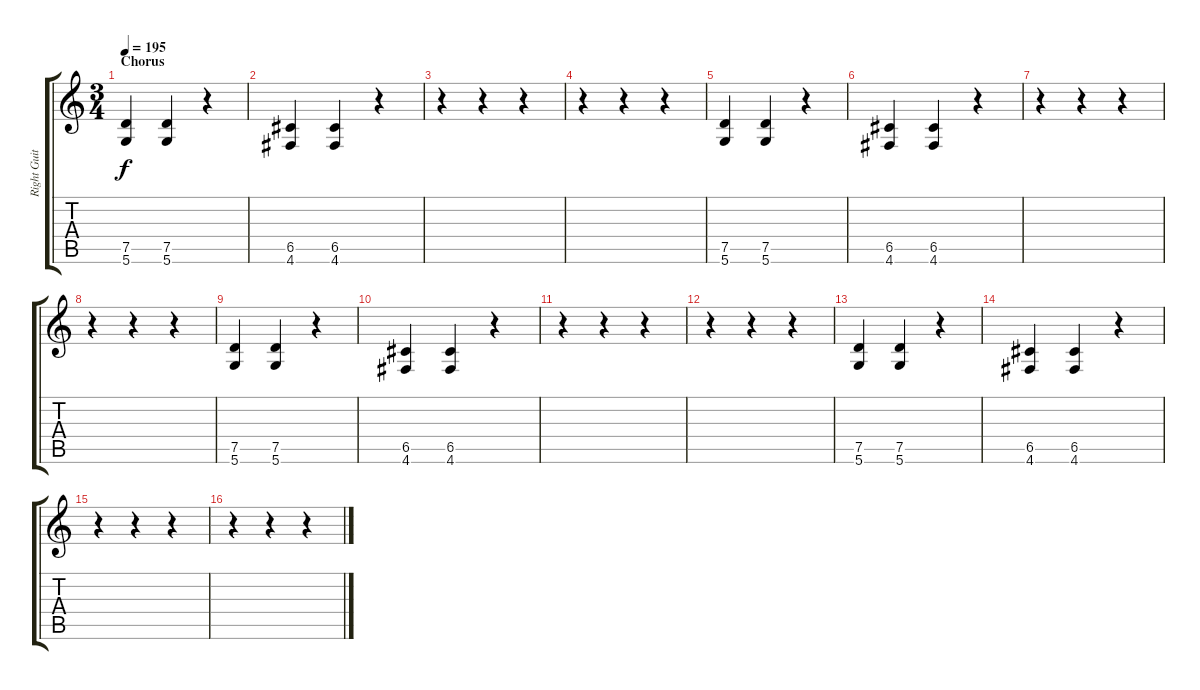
\track ("Right Guitar" "Right Guit") {instrument distortionguitar}
\staff {score tabs}
\tuning (D4 A3 F3 C3 G2 D2) {hide}
\ts (3 4)
\section ("" "Chorus")
\tempo 195
\clef g2
\ks c
(7.5 5.6).4{dy f} (7.5 5.6).4 r.4 |
(6.5 4.6).4 (6.5 4.6).4 r.4 |
r.4 r.4 r.4 |
r.4 r.4 r.4 |
(7.5 5.6).4 (7.5 5.6).4 r.4 |
(6.5 4.6).4 (6.5 4.6).4 r.4 |
r.4 r.4 r.4 |
r.4 r.4 r.4 |
(7.5 5.6).4 (7.5 5.6).4 r.4 |
(6.5 4.6).4 (6.5 4.6).4 r.4 |
r.4 r.4 r.4 |
r.4 r.4 r.4 |
(7.5 5.6).4 (7.5 5.6).4 r.4 |
(6.5 4.6).4 (6.5 4.6).4 r.4 |
r.4 r.4 r.4 |
r.4 r.4 r.4
